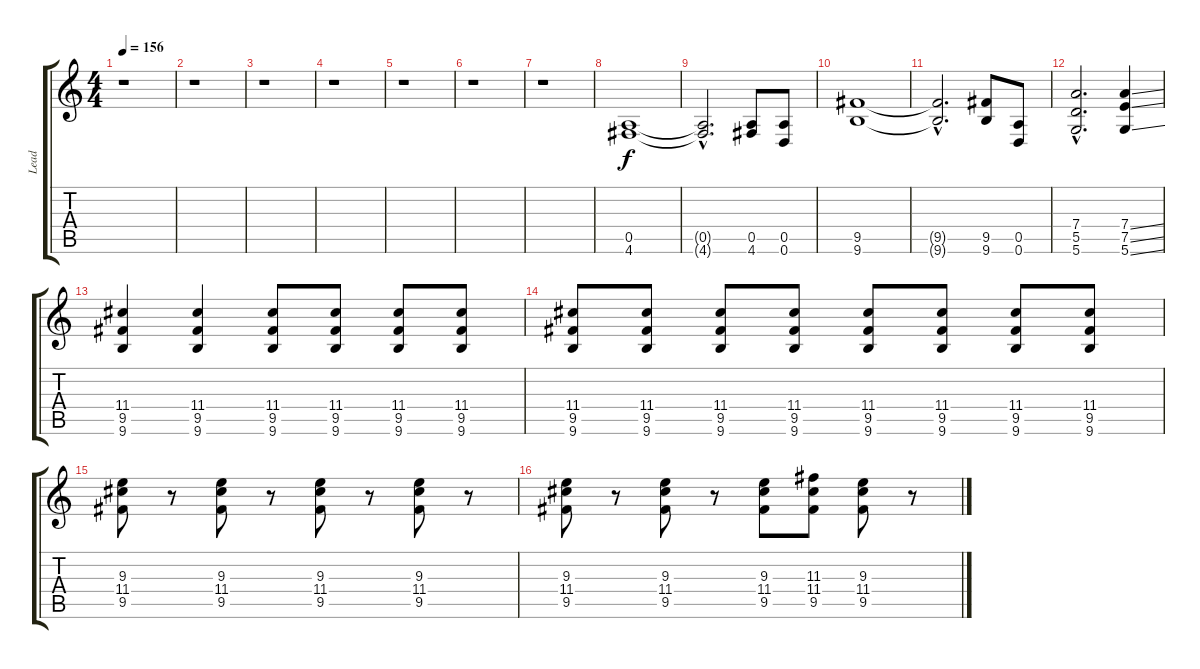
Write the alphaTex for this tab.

\track ("Lead" "Lead") {instrument distortionguitar}
\staff {score tabs}
\tuning (E4 B3 G3 D3 A2 D2) {hide}
\ts (4 4)
\tempo 156
\clef g2
\ks c
r.1{dy f instrument distortionguitar} |
r.1 |
r.1 |
r.1 |
r.1 |
r.1 |
r.1 |
(0.5 4.6).1 |
(0.5{hac t} 4.6{hac t}).2{d} (0.5 4.6).8 (0.5 0.6).8 |
(9.5 9.6).1 |
(9.5{hac t} 9.6{hac t}).2{d} (9.5 9.6).8 (0.5 0.6).8 |
(7.4{hac} 5.5{hac} 5.6{hac}).2{d} (7.4{ss} 7.5{ss} 5.6{ss}).4 |
(11.4 9.5 9.6).4 (11.4 9.5 9.6).4 (11.4 9.5 9.6).8 (11.4 9.5 9.6).8 (11.4 9.5 9.6).8 (11.4 9.5 9.6).8 |
(11.4 9.5 9.6).8 (11.4 9.5 9.6).8 (11.4 9.5 9.6).8 (11.4 9.5 9.6).8 (11.4 9.5 9.6).8 (11.4 9.5 9.6).8 (11.4 9.5 9.6).8 (11.4 9.5 9.6).8 |
(9.3 11.4 9.5).8 r.8 (9.3 11.4 9.5).8 r.8 (9.3 11.4 9.5).8 r.8 (9.3 11.4 9.5).8 r.8 |
(9.3 11.4 9.5).8 r.8 (9.3 11.4 9.5).8 r.8 (9.3 11.4 9.5).8 (11.3 11.4 9.5).8 (9.3 11.4 9.5).8 r.8
